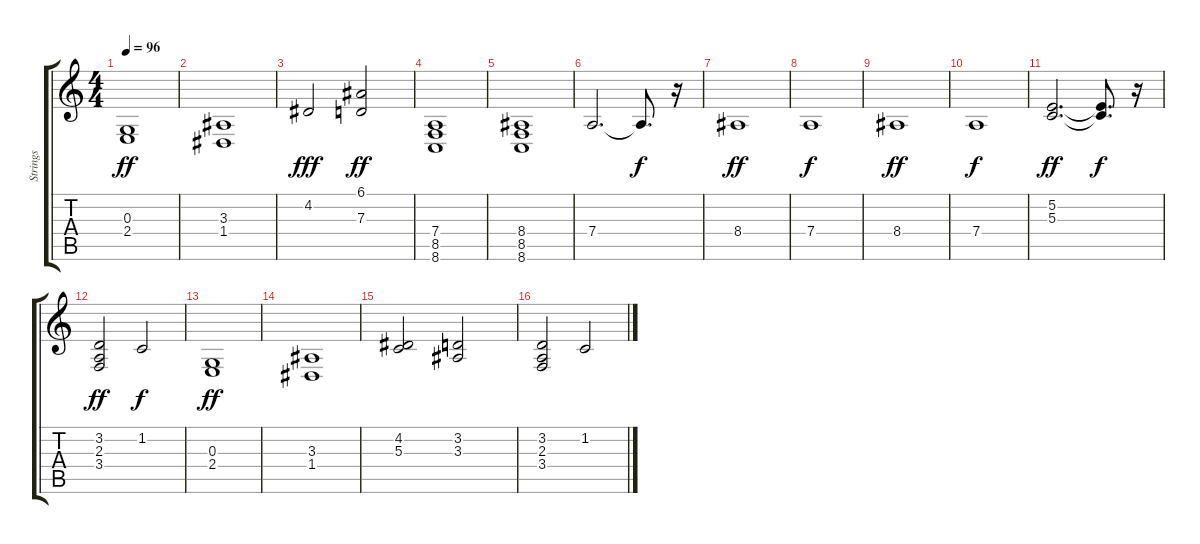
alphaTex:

\track ("Strings" "Strings") {instrument stringensemble2}
\staff {score tabs}
\tuning (E4 B3 G3 D3 A2 E2) {hide}
\ts (4 4)
\tempo 96
\clef g2
\ks c
(0.3 2.4).1{dy ff} |
(3.3 1.4).1 |
4.2.2{dy fff} (6.1 7.3).2{dy ff} |
(7.4 8.5 8.6).1 |
(8.4 8.5 8.6).1 |
7.4.2{d} 7.4{t}.8{d dy f} r.16 |
8.4.1{dy ff} |
7.4.1{dy f} |
8.4.1{dy ff} |
7.4.1{dy f} |
(5.2 5.3).2{d dy ff} (5.2{t} 5.3{t}).8{d dy f} r.16 |
(3.2 2.3 3.4).2{dy ff} 1.2.2{dy f} |
(0.3 2.4).1{dy ff} |
(3.3 1.4).1 |
(4.2 5.3).2 (3.2 3.3).2 |
(3.2 2.3 3.4).2 1.2.2
